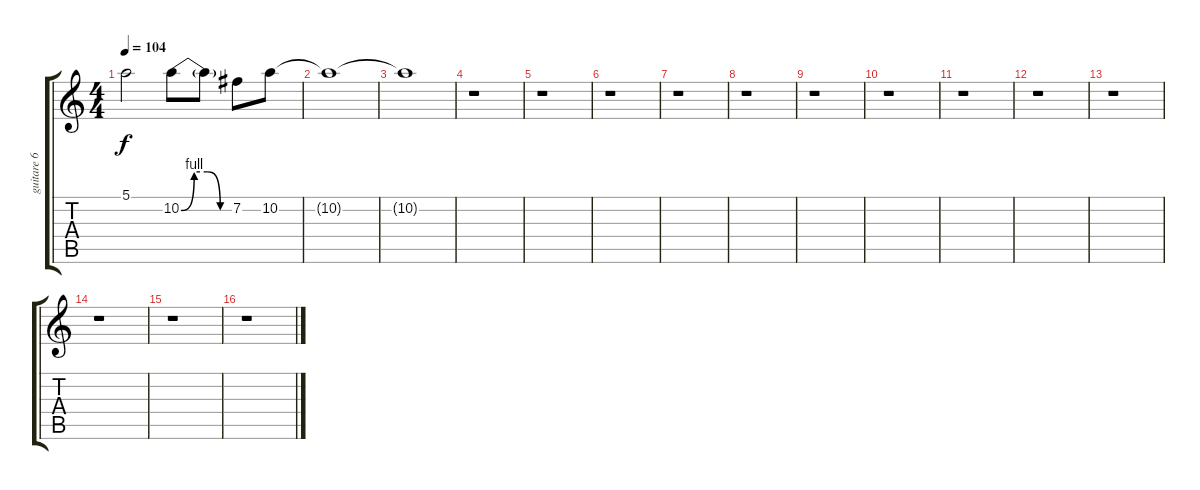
\track ("guitare 6" "guitare 6") {instrument electricguitarclean}
\staff {score tabs}
\tuning (E4 B3 G3 D3 A2 E2) {hide}
\ts (4 4)
\tempo 104
\clef g2
\ks c
5.1{t}.2{dy f} 10.2{be (custom 0 0 15 4 30 4 45 0 60 0)}.8 10.2{t}.8 7.2.8 10.2.8 |
10.2{t}.1 |
10.2{t}.1 |
r.1 |
r.1 |
r.1 |
r.1 |
r.1 |
r.1 |
r.1 |
r.1 |
r.1 |
r.1 |
r.1 |
r.1 |
r.1
